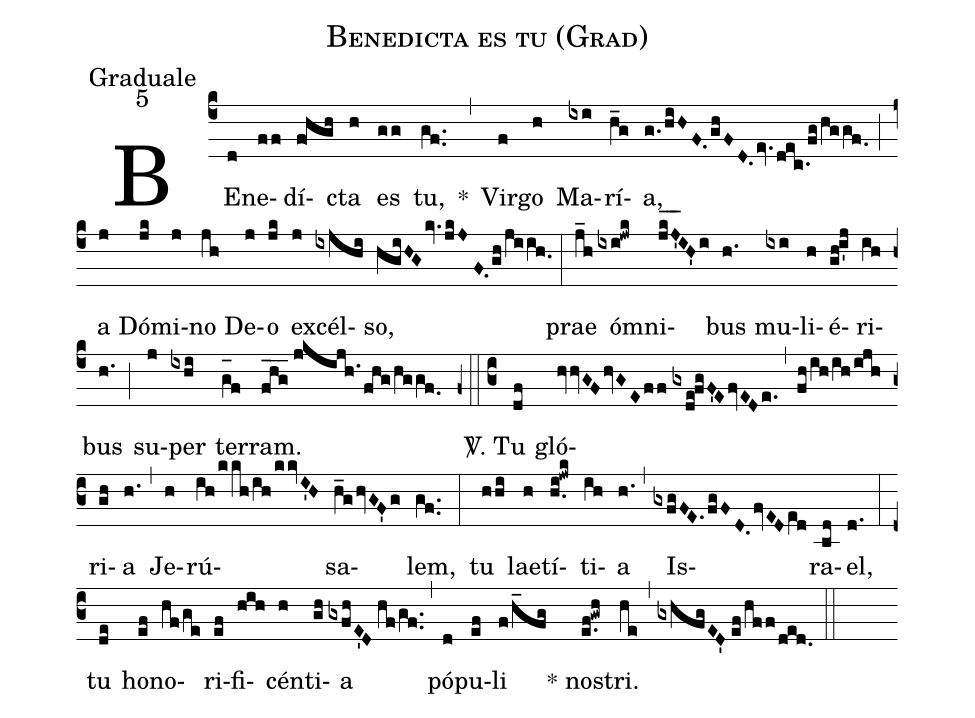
name:Benedicta es tu (Grad);
office-part:Graduale;
mode:5;
%%
(c4) BE(d)ne(ff)dí(f!hgh)cta(h) es(gg) tu,(gf..) *(,) Vir(f)go(h) Ma(ixi)rí(h_g)a,(g./hiHF.ghFD.ev.dec./[-0.5]fg/hggf.0) (;) a(j) Dó(jk)mi(j)no(jh) De(j)o(jk) ex(j)cél(ixjhi)so,(hgiHGkv.jkJ//F.0gh/jiih.0) (:) prae(j_h) ó(ixi!jwk)mni(jk_[hl:1]J'_[hl:1]IH'i)bus(h.) mu(ixi)li(h)é(gh!i'j)ri(ih)bus(h.) (;) su(j)per(ixhi) ter(g_[oh:h]f)ram.(fhg___//jkijh.fhg/hggf.0) (z0::c3) <sp>V/</sp>. Tu(df) gló(hvvGFhvGEff//gxde!fgF'EfvEDe.)(,)(fh/ih/ih/ijh)ri(gh)a(h.) (,) Je(h)rú(ih/kkh/ih/kkvI'H)sa(h_ghvGF'g)lem,(gf..) (:) tu(hhi) lae(h)tí(h.i!jwk)ti(ih)a(h.) (,) Is(gxfgFE.fgFD.fvEDe[ll:1]d)ra(bd)el,(d.) (:) tu(de) ho(ef)no(hf/ge)ri(ef)fi(hih)cén(h)ti(gh)a(gxfhE'D//hf/gf..) (,) pó(d)pu(ef)li(f/h_fg) () * no(e.f!gwh)stri.(he) (,) (gxhfgED'//ef/!hf/!f/ded.) (::)
